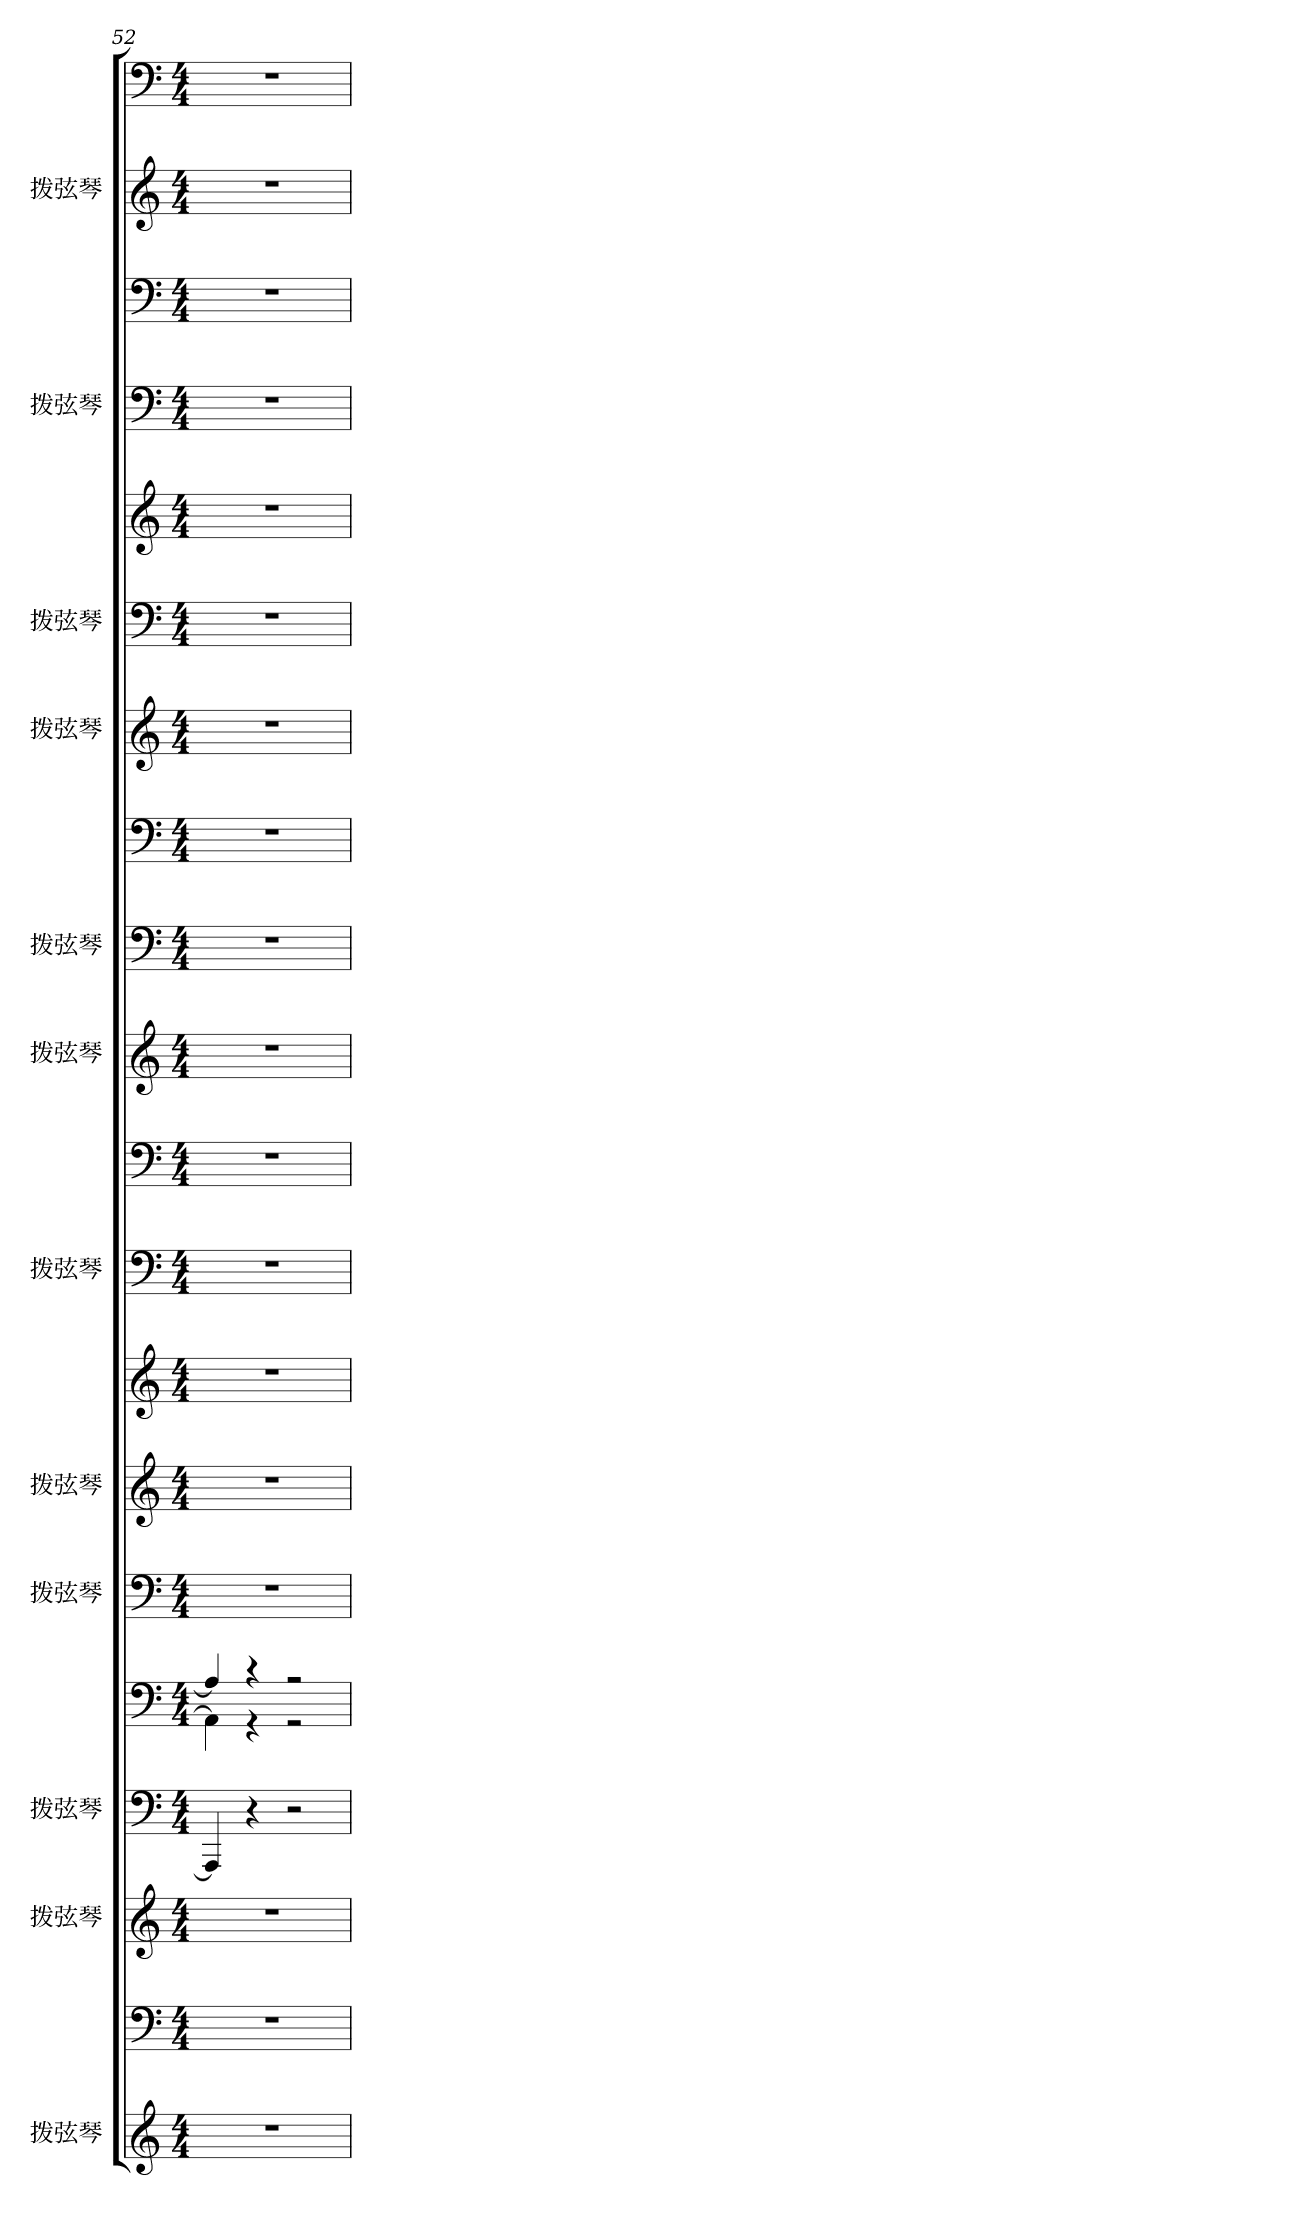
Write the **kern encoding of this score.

**kern	**kern	**kern	**kern	**kern	**kern	**kern	**kern	**kern	**kern	**kern	**kern	**kern	**kern	**kern	**kern	**kern	**kern	**kern	**kern
*part12	*part12	*part11	*part10	*part10	*part9	*part8	*part8	*part7	*part7	*part6	*part5	*part5	*part4	*part3	*part3	*part2	*part2	*part1	*part1
*staff20	*staff19	*staff18	*staff17	*staff16	*staff15	*staff14	*staff13	*staff12	*staff11	*staff10	*staff9	*staff8	*staff7	*staff6	*staff5	*staff4	*staff3	*staff2	*staff1
*I"拨弦琴	*	*I"拨弦琴	*I"拨弦琴	*	*I"拨弦琴	*I"拨弦琴	*	*I"拨弦琴	*	*I"拨弦琴	*I"拨弦琴	*	*I"拨弦琴	*I"拨弦琴	*	*I"拨弦琴	*	*I"拨弦琴	*
*clefG2	*clefF4	*clefG2	*clefF4	*clefF4	*clefF4	*clefG2	*clefG2	*clefF4	*clefF4	*clefG2	*clefF4	*clefF4	*clefG2	*clefF4	*clefG2	*clefF4	*clefF4	*clefG2	*clefF4
*k[]	*k[]	*k[]	*k[]	*k[]	*k[]	*k[]	*k[]	*k[]	*k[]	*k[]	*k[]	*k[]	*k[]	*k[]	*k[]	*k[]	*k[]	*k[]	*k[]
*M4/4	*M4/4	*M4/4	*M4/4	*M4/4	*M4/4	*M4/4	*M4/4	*M4/4	*M4/4	*M4/4	*M4/4	*M4/4	*M4/4	*M4/4	*M4/4	*M4/4	*M4/4	*M4/4	*M4/4
=52	=52	=52	=52	=52	=52	=52	=52	=52	=52	=52	=52	=52	=52	=52	=52	=52	=52	=52	=52
*	*	*	*	*^	*	*	*	*	*	*	*	*	*	*	*	*	*	*	*
1r	1r	1r	4AAA/]	4A/]	4AA\]	1r	1r	1r	1r	1r	1r	1r	1r	1r	1r	1r	1r	1r	1r	1r
.	.	.	4r	4r	4r	.	.	.	.	.	.	.	.	.	.	.	.	.	.	.
.	.	.	2r	2r	2r	.	.	.	.	.	.	.	.	.	.	.	.	.	.	.
*	*	*	*	*v	*v	*	*	*	*	*	*	*	*	*	*	*	*	*	*	*
=	=	=	=	=	=	=	=	=	=	=	=	=	=	=	=	=	=	=	=
*-	*-	*-	*-	*-	*-	*-	*-	*-	*-	*-	*-	*-	*-	*-	*-	*-	*-	*-	*-
